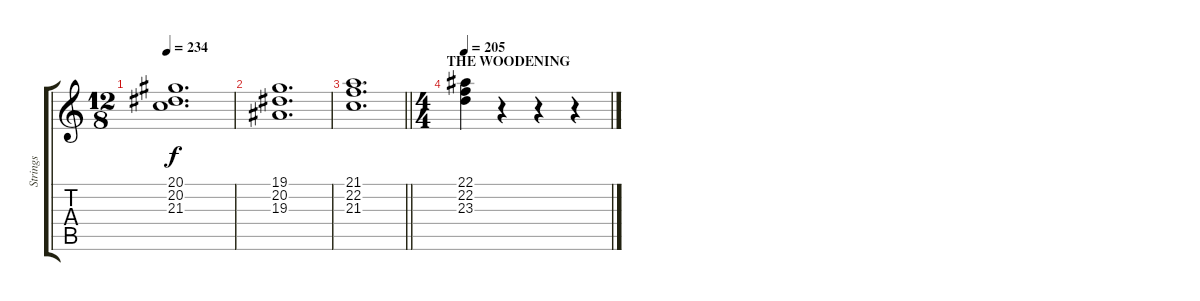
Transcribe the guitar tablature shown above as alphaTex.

\track ("Strings" "Strings") {instrument stringensemble1}
\staff {score tabs}
\tuning (C4 G3 Eb3 Bb2 F2 C2) {hide}
\ts (12 8)
\tempo 234
\clef g2
\ks c
(20.1{t} 20.2{t} 21.3{t}).1{d dy f} |
(19.1 20.2 19.3).1{d} |
\barLineRight lightlight
(21.1 22.2 21.3).1{d} |
\ts (4 4)
\section ("" "THE WOODENING")
\tempo 205
(22.1 22.2 23.3).4 r.4 r.4 r.4
